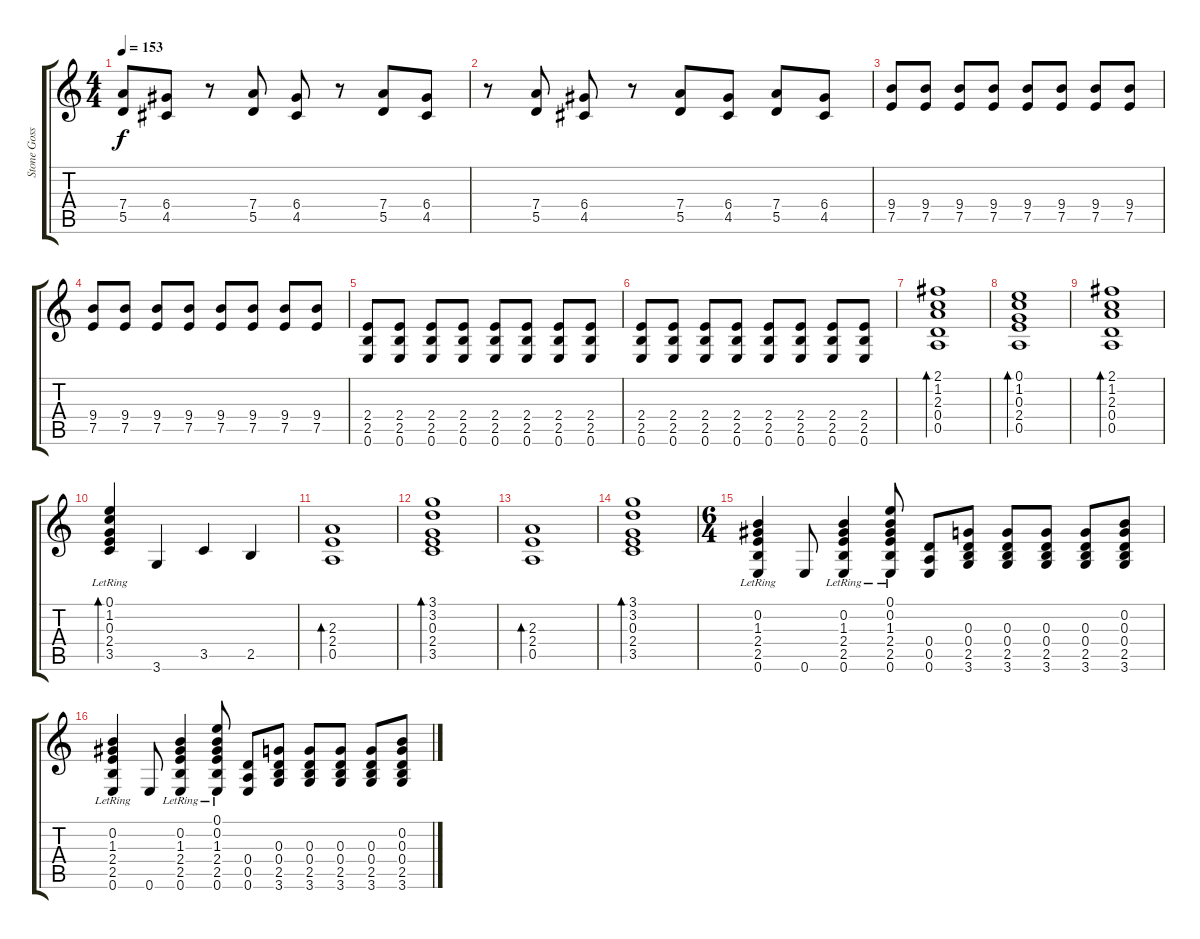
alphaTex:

\track ("Stone Gossard" "Stone Goss") {instrument distortionguitar}
\staff {score tabs}
\tuning (E4 B3 G3 D3 A2 E2) {hide}
\ts (4 4)
\tempo 153
\clef g2
\ks c
(7.4 5.5).8{dy f} (6.4 4.5).8 r.8 (7.4 5.5).8 (6.4 4.5).8 r.8 (7.4 5.5).8 (6.4 4.5).8 |
r.8 (7.4 5.5).8 (6.4 4.5).8 r.8 (7.4 5.5).8 (6.4 4.5).8 (7.4 5.5).8 (6.4 4.5).8 |
(9.4 7.5).8 (9.4 7.5).8 (9.4 7.5).8 (9.4 7.5).8 (9.4 7.5).8 (9.4 7.5).8 (9.4 7.5).8 (9.4 7.5).8 |
(9.4 7.5).8 (9.4 7.5).8 (9.4 7.5).8 (9.4 7.5).8 (9.4 7.5).8 (9.4 7.5).8 (9.4 7.5).8 (9.4 7.5).8 |
(2.4 2.5 0.6).8 (2.4 2.5 0.6).8 (2.4 2.5 0.6).8 (2.4 2.5 0.6).8 (2.4 2.5 0.6).8 (2.4 2.5 0.6).8 (2.4 2.5 0.6).8 (2.4 2.5 0.6).8 |
(2.4 2.5 0.6).8 (2.4 2.5 0.6).8 (2.4 2.5 0.6).8 (2.4 2.5 0.6).8 (2.4 2.5 0.6).8 (2.4 2.5 0.6).8 (2.4 2.5 0.6).8 (2.4 2.5 0.6).8 |
(2.1 1.2 2.3 0.4 0.5).1{bd 120} |
(0.1 1.2 0.3 2.4 0.5).1{bd 120} |
(2.1 1.2 2.3 0.4 0.5).1{bd 120} |
(0.1{lr} 1.2{lr} 0.3{lr} 2.4{lr} 3.5{lr}).4{bd 120} 3.6.4 3.5.4 2.5.4 |
(2.3 2.4 0.5).1{bd 120} |
(3.1 3.2 0.3 2.4 3.5).1{bd 120} |
(2.3 2.4 0.5).1{bd 120} |
(3.1 3.2 0.3 2.4 3.5).1{bd 120} |
\ts (6 4)
(0.2{lr} 1.3{lr} 2.4{lr} 2.5{lr} 0.6{lr}).4 0.6.8 (0.2{lr} 1.3{lr} 2.4{lr} 2.5{lr} 0.6{lr}).4 (0.1{lr} 0.2{lr} 1.3{lr} 2.4 2.5 0.6).8 (0.4 0.5 0.6).8 (0.3 0.4 2.5 3.6).8 (0.3 0.4 2.5 3.6).8 (0.3 0.4 2.5 3.6).8 (0.3 0.4 2.5 3.6).8 (0.2 0.3 0.4 2.5 3.6).8 |
(0.2{lr} 1.3{lr} 2.4{lr} 2.5{lr} 0.6{lr}).4 0.6.8 (0.2{lr} 1.3{lr} 2.4{lr} 2.5{lr} 0.6{lr}).4 (0.1{lr} 0.2{lr} 1.3{lr} 2.4 2.5 0.6).8 (0.4 0.5 0.6).8 (0.3 0.4 2.5 3.6).8 (0.3 0.4 2.5 3.6).8 (0.3 0.4 2.5 3.6).8 (0.3 0.4 2.5 3.6).8 (0.2 0.3 0.4 2.5 3.6).8
